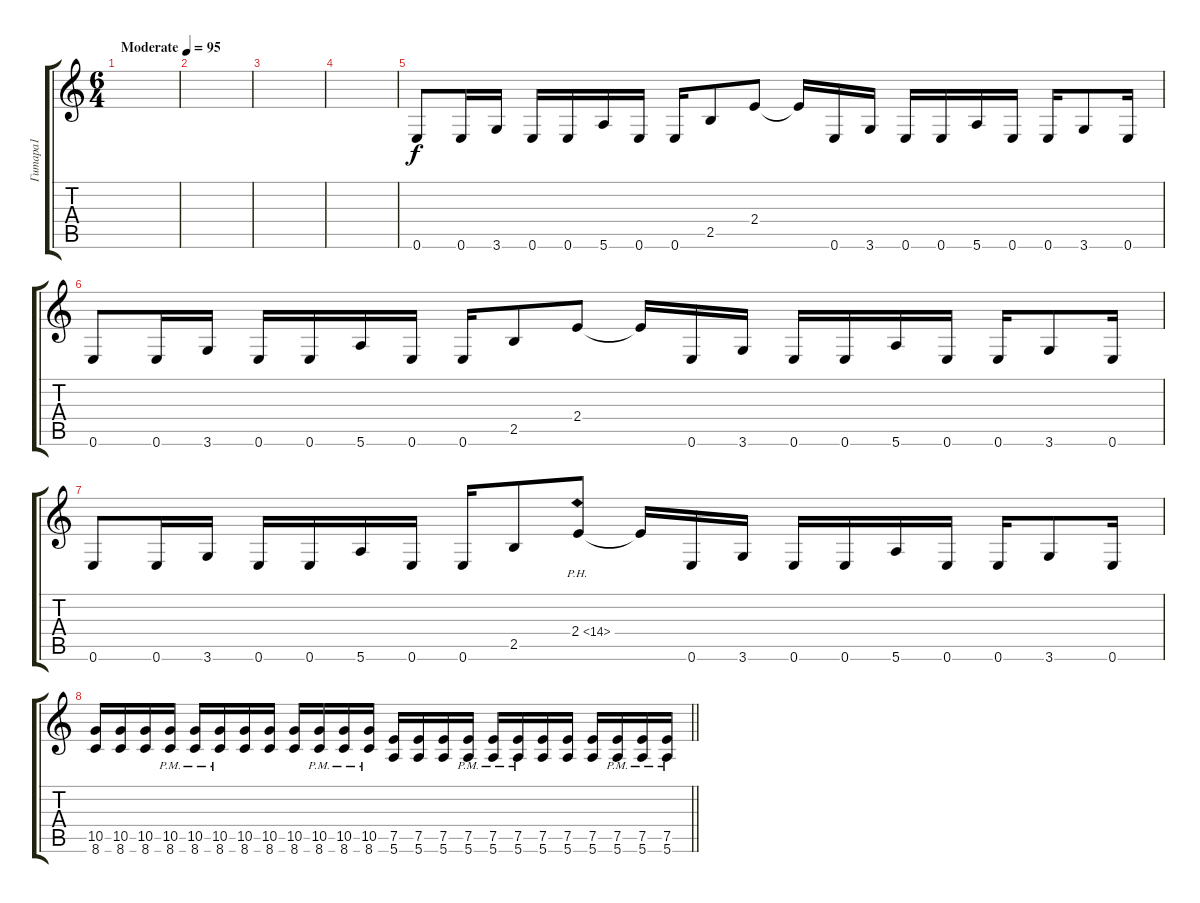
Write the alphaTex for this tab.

\track ("Гитара1" "Гитара1") {instrument distortionguitar}
\staff {score tabs}
\tuning (E4 B3 G3 D3 A2 E2) {hide}
\ts (6 4)
\tempo (95 "Moderate")
\clef g2
\ks c
|
|
|
|
0.6.8 0.6.16 3.6.16 0.6.16 0.6.16 5.6.16 0.6.16 0.6.16 2.5.8 2.4.8 2.4{t}.16 0.6.16 3.6.16 0.6.16 0.6.16 5.6.16 0.6.16 0.6.16 3.6.8 0.6.16 |
0.6.8 0.6.16 3.6.16 0.6.16 0.6.16 5.6.16 0.6.16 0.6.16 2.5.8 2.4.8 2.4{t}.16 0.6.16 3.6.16 0.6.16 0.6.16 5.6.16 0.6.16 0.6.16 3.6.8 0.6.16 |
0.6.8 0.6.16 3.6.16 0.6.16 0.6.16 5.6.16 0.6.16 0.6.16 2.5.8 2.4{ph 12}.8 2.4{t}.16 0.6.16 3.6.16 0.6.16 0.6.16 5.6.16 0.6.16 0.6.16 3.6.8 0.6.16 |
\barLineRight lightlight
(10.5 8.6).16 (10.5 8.6).16 (10.5 8.6).16 (10.5{pm} 8.6{pm}).16 (10.5{pm} 8.6{pm}).16 (10.5{pm} 8.6{pm}).16 (10.5 8.6).16 (10.5 8.6).16 (10.5 8.6).16 (10.5{pm} 8.6{pm}).16 (10.5{pm} 8.6{pm}).16 (10.5{pm} 8.6{pm}).16 (7.5 5.6).16 (7.5 5.6).16 (7.5 5.6).16 (7.5{pm} 5.6{pm}).16 (7.5{pm} 5.6{pm}).16 (7.5{pm} 5.6{pm}).16 (7.5 5.6).16 (7.5 5.6).16 (7.5 5.6).16 (7.5{pm} 5.6{pm}).16 (7.5{pm} 5.6{pm}).16 (7.5{pm} 5.6{pm}).16
